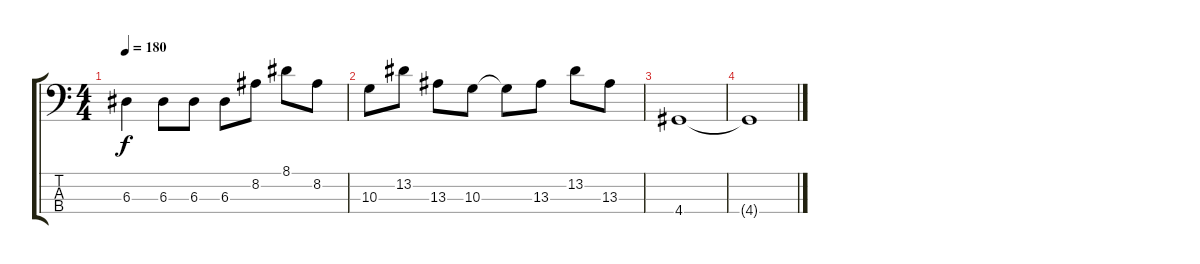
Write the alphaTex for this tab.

\track "" {instrument electricbassfinger}
\staff {score tabs}
\tuning (G2 D2 A1 E1) {hide}
\ts (4 4)
\tempo 180
\clef f4
\ks c
6.3.4{dy f} 6.3.8 6.3.8 6.3.8 8.2.8 8.1.8 8.2.8 |
10.3.8 13.2.8 13.3.8 10.3.8 10.3{t}.8 13.3.8 13.2.8 13.3.8 |
4.4.1 |
4.4{t}.1
